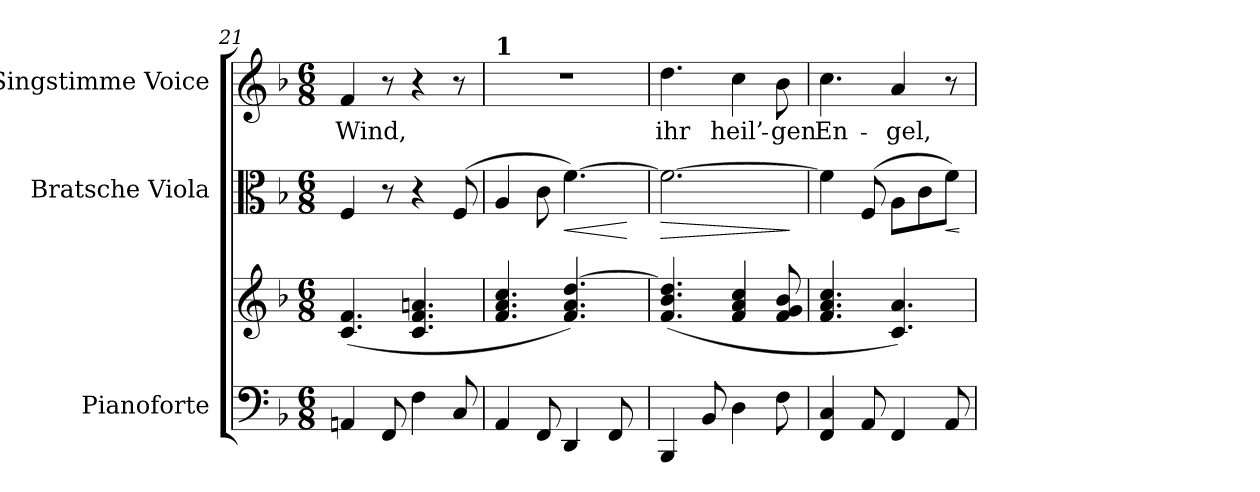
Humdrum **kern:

**kern	**kern	**kern	**dynam	**kern	**text
*part3	*part3	*part2	*part2	*part1	*part1
*staff4	*staff3	*staff2	*staff2	*staff1	*staff1
*I"Pianoforte	*	*I"Bratsche Viola	*	*I"Singstimme Voice	*
*I'Pno	*	*I'Vla	*	*	*
*clefF4	*clefG2	*clefC3	*	*clefG2	*
*k[b-]	*k[b-]	*k[b-]	*	*k[b-]	*
*M6/8	*M6/8	*M6/8	*	*M6/8	*
=21	=21	=21	=21	=21	=21
!	!	!	!	!	!LO:LY:b
4AAn/	(>4.c/ 4.f/	4F/	.	4f/	Wind,
8FF/	.	8r	.	8r	.
4F\	4.c/ 4.f/ 4.an/	4r	.	4r	.
*	*	*	*	*MM92	*
8C/	.	(>8F/	.	8r	.
=22	=22	=22	=22	=22	=22
!	!	!	!	!LO:TX:a:B:t=1	!
4AA/	4.f/ 4.a/ 4.cc/	4A/	.	2.r	.
8FF/	.	8c\	.	.	.
!	!	!	!LO:HP:b	!	!
4DD/	4.f/ 4.a/ [4.dd/)	[4.f\)	<	.	.
8FF/	.	.	.	.	.
.	.	.	[	.	.
=23	=23	=23	=23	=23	=23
!	!	!	!LO:HP:b	!	!LO:LY:b
4BBB-/	(>4.f/ 4.b-/ 4.dd/]	2.f\_	>	4.dd\	ihr
8BB-/	.	.	.	.	.
!	!	!	!	!	!LO:LY:b
4D\	4f/ 4a/ 4cc/	.	.	4cc\	heil’-
!	!	!	!	!	!LO:LY:b
8F\	8f/ 8g/ 8b-/	.	.	8b-\	-gen
.	.	.	]	.	.
!!LO:LB:g=z
=24	=24	=24	=24	=24	=24
!	!	!	!	!	!LO:LY:b
4FF/ 4C/	4.f/ 4.a/ 4.cc/	4f\]	.	4.cc\	En-
8AA/	.	(>8F/	.	.	.
!	!	!	!	!	!LO:LY:b
4FF/	4.c/ 4.a/)	8A\L	.	4a/	-gel,
.	.	8c\	.	.	.
!	!	!	!LO:HP:b	!	!
8AA/	.	8f\J)	<	8r	.
.	.	.	[	.	.
=	=	=	=	=	=
*-	*-	*-	*-	*-	*-
